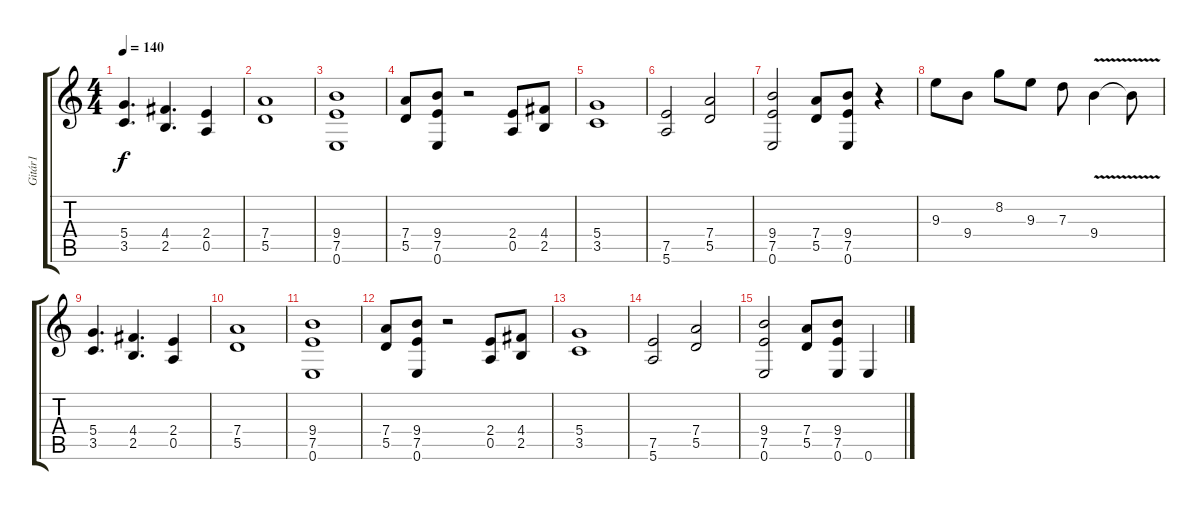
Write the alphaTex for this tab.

\track ("Gitár1" "Gitár1") {instrument overdrivenguitar}
\staff {score tabs}
\tuning (E4 B3 G3 D3 A2 E2) {hide}
\ts (4 4)
\tempo 140
\clef g2
\ks c
(5.4 3.5).4{d dy f} (4.4 2.5).4{d} (2.4 0.5).4 |
(7.4 5.5).1 |
(9.4 7.5 0.6).1 |
(7.4 5.5).8 (9.4 7.5 0.6).8 r.2 (2.4 0.5).8 (4.4 2.5).8 |
(5.4 3.5).1 |
(7.5 5.6).2 (7.4 5.5).2 |
(9.4 7.5 0.6).2 (7.4 5.5).8 (9.4 7.5 0.6).8 r.4 |
9.3.8 9.4.8 8.2.8 9.3.8 7.3.8 9.4{v}.4 9.4{t}.8 |
(5.4 3.5).4{d} (4.4 2.5).4{d} (2.4 0.5).4 |
(7.4 5.5).1 |
(9.4 7.5 0.6).1 |
(7.4 5.5).8 (9.4 7.5 0.6).8 r.2 (2.4 0.5).8 (4.4 2.5).8 |
(5.4 3.5).1 |
(7.5 5.6).2 (7.4 5.5).2 |
(9.4 7.5 0.6).2 (7.4 5.5).8 (9.4 7.5 0.6).8 0.6.4
